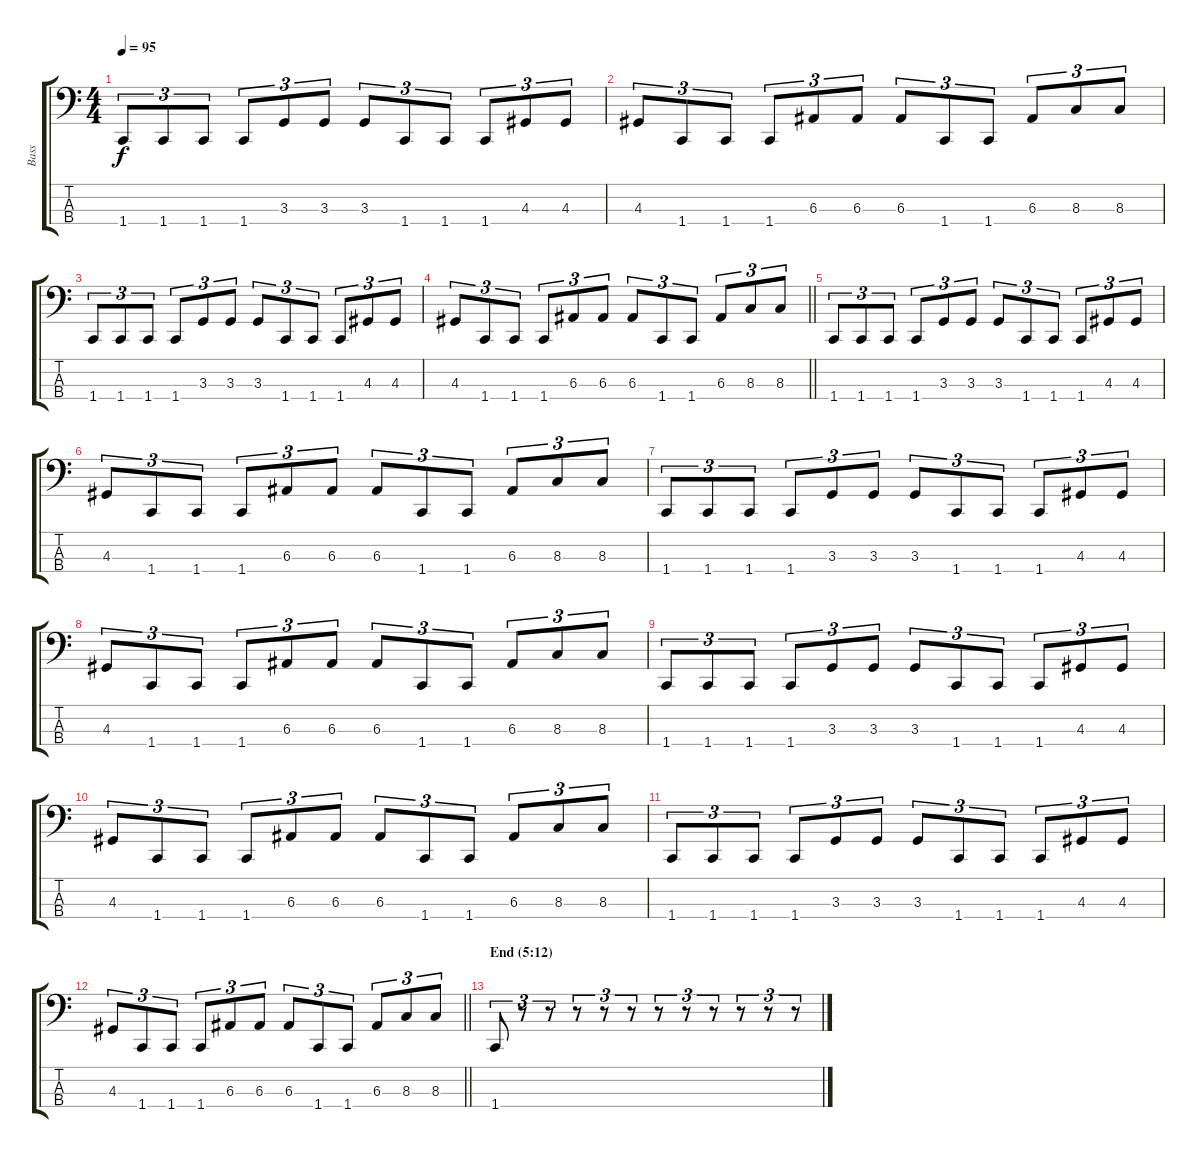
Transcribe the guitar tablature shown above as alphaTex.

\track ("Bass" "Bass") {instrument electricbassfinger}
\staff {score tabs}
\tuning (D2 A1 E1 B0) {hide}
\ts (4 4)
\tempo 95
\clef f4
\ks c
1.4.8{tu (3 2) dy f} 1.4.8{tu (3 2)} 1.4.8{tu (3 2)} 1.4.8{tu (3 2)} 3.3.8{tu (3 2)} 3.3.8{tu (3 2)} 3.3.8{tu (3 2)} 1.4.8{tu (3 2)} 1.4.8{tu (3 2)} 1.4.8{tu (3 2)} 4.3.8{tu (3 2)} 4.3.8{tu (3 2)} |
4.3.8{tu (3 2)} 1.4.8{tu (3 2)} 1.4.8{tu (3 2)} 1.4.8{tu (3 2)} 6.3.8{tu (3 2)} 6.3.8{tu (3 2)} 6.3.8{tu (3 2)} 1.4.8{tu (3 2)} 1.4.8{tu (3 2)} 6.3.8{tu (3 2)} 8.3.8{tu (3 2)} 8.3.8{tu (3 2)} |
1.4.8{tu (3 2)} 1.4.8{tu (3 2)} 1.4.8{tu (3 2)} 1.4.8{tu (3 2)} 3.3.8{tu (3 2)} 3.3.8{tu (3 2)} 3.3.8{tu (3 2)} 1.4.8{tu (3 2)} 1.4.8{tu (3 2)} 1.4.8{tu (3 2)} 4.3.8{tu (3 2)} 4.3.8{tu (3 2)} |
\barLineRight lightlight
4.3.8{tu (3 2)} 1.4.8{tu (3 2)} 1.4.8{tu (3 2)} 1.4.8{tu (3 2)} 6.3.8{tu (3 2)} 6.3.8{tu (3 2)} 6.3.8{tu (3 2)} 1.4.8{tu (3 2)} 1.4.8{tu (3 2)} 6.3.8{tu (3 2)} 8.3.8{tu (3 2)} 8.3.8{tu (3 2)} |
\section ("" "")
1.4.8{tu (3 2)} 1.4.8{tu (3 2)} 1.4.8{tu (3 2)} 1.4.8{tu (3 2)} 3.3.8{tu (3 2)} 3.3.8{tu (3 2)} 3.3.8{tu (3 2)} 1.4.8{tu (3 2)} 1.4.8{tu (3 2)} 1.4.8{tu (3 2)} 4.3.8{tu (3 2)} 4.3.8{tu (3 2)} |
4.3.8{tu (3 2)} 1.4.8{tu (3 2)} 1.4.8{tu (3 2)} 1.4.8{tu (3 2)} 6.3.8{tu (3 2)} 6.3.8{tu (3 2)} 6.3.8{tu (3 2)} 1.4.8{tu (3 2)} 1.4.8{tu (3 2)} 6.3.8{tu (3 2)} 8.3.8{tu (3 2)} 8.3.8{tu (3 2)} |
1.4.8{tu (3 2)} 1.4.8{tu (3 2)} 1.4.8{tu (3 2)} 1.4.8{tu (3 2)} 3.3.8{tu (3 2)} 3.3.8{tu (3 2)} 3.3.8{tu (3 2)} 1.4.8{tu (3 2)} 1.4.8{tu (3 2)} 1.4.8{tu (3 2)} 4.3.8{tu (3 2)} 4.3.8{tu (3 2)} |
4.3.8{tu (3 2)} 1.4.8{tu (3 2)} 1.4.8{tu (3 2)} 1.4.8{tu (3 2)} 6.3.8{tu (3 2)} 6.3.8{tu (3 2)} 6.3.8{tu (3 2)} 1.4.8{tu (3 2)} 1.4.8{tu (3 2)} 6.3.8{tu (3 2)} 8.3.8{tu (3 2)} 8.3.8{tu (3 2)} |
1.4.8{tu (3 2)} 1.4.8{tu (3 2)} 1.4.8{tu (3 2)} 1.4.8{tu (3 2)} 3.3.8{tu (3 2)} 3.3.8{tu (3 2)} 3.3.8{tu (3 2)} 1.4.8{tu (3 2)} 1.4.8{tu (3 2)} 1.4.8{tu (3 2)} 4.3.8{tu (3 2)} 4.3.8{tu (3 2)} |
4.3.8{tu (3 2)} 1.4.8{tu (3 2)} 1.4.8{tu (3 2)} 1.4.8{tu (3 2)} 6.3.8{tu (3 2)} 6.3.8{tu (3 2)} 6.3.8{tu (3 2)} 1.4.8{tu (3 2)} 1.4.8{tu (3 2)} 6.3.8{tu (3 2)} 8.3.8{tu (3 2)} 8.3.8{tu (3 2)} |
1.4.8{tu (3 2)} 1.4.8{tu (3 2)} 1.4.8{tu (3 2)} 1.4.8{tu (3 2)} 3.3.8{tu (3 2)} 3.3.8{tu (3 2)} 3.3.8{tu (3 2)} 1.4.8{tu (3 2)} 1.4.8{tu (3 2)} 1.4.8{tu (3 2)} 4.3.8{tu (3 2)} 4.3.8{tu (3 2)} |
\barLineRight lightlight
4.3.8{tu (3 2)} 1.4.8{tu (3 2)} 1.4.8{tu (3 2)} 1.4.8{tu (3 2)} 6.3.8{tu (3 2)} 6.3.8{tu (3 2)} 6.3.8{tu (3 2)} 1.4.8{tu (3 2)} 1.4.8{tu (3 2)} 6.3.8{tu (3 2)} 8.3.8{tu (3 2)} 8.3.8{tu (3 2)} |
\section ("" "End (5:12)")
1.4.8{tu (3 2)} r.8{tu (3 2)} r.8{tu (3 2)} r.8{tu (3 2)} r.8{tu (3 2)} r.8{tu (3 2)} r.8{tu (3 2)} r.8{tu (3 2)} r.8{tu (3 2)} r.8{tu (3 2)} r.8{tu (3 2)} r.8{tu (3 2)}
